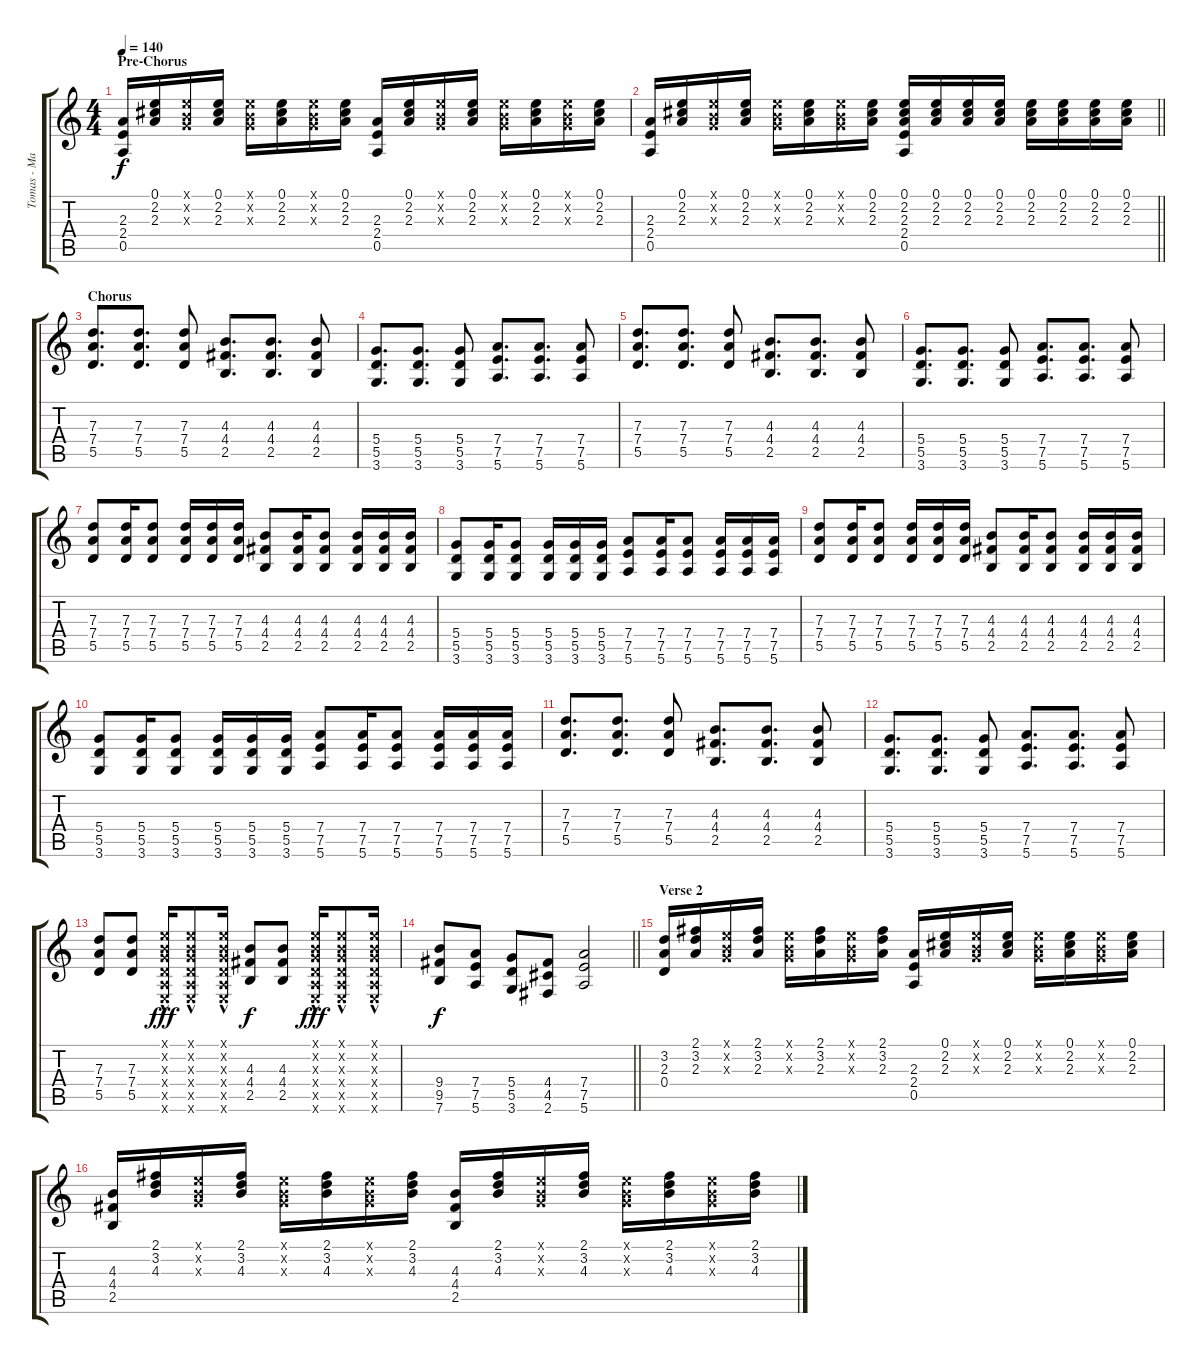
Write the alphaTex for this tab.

\track ("Tomas - Main Guitar" "Tomas - Ma") {instrument electricguitarclean}
\staff {score tabs}
\tuning (E4 B3 G3 D3 A2 E2) {hide}
\ts (4 4)
\section ("" "Pre-Chorus")
\tempo 140
\clef g2
\ks c
(2.3 2.4 0.5).16{dy f} (0.1 2.2 2.3).16 (0.1{x} 0.2{x} 0.3{x}).16 (0.1 2.2 2.3).16 (0.1{x} 0.2{x} 0.3{x}).16 (0.1 2.2 2.3).16 (0.1{x} 0.2{x} 0.3{x}).16 (0.1 2.2 2.3).16 (2.3 2.4 0.5).16 (0.1 2.2 2.3).16 (0.1{x} 0.2{x} 0.3{x}).16 (0.1 2.2 2.3).16 (0.1{x} 0.2{x} 0.3{x}).16 (0.1 2.2 2.3).16 (0.1{x} 0.2{x} 0.3{x}).16 (0.1 2.2 2.3).16 |
\barLineRight lightlight
(2.3 2.4 0.5).16 (0.1 2.2 2.3).16 (0.1{x} 0.2{x} 0.3{x}).16 (0.1 2.2 2.3).16 (0.1{x} 0.2{x} 0.3{x}).16 (0.1 2.2 2.3).16 (0.1{x} 0.2{x} 0.3{x}).16 (0.1 2.2 2.3).16 (0.1 2.2 2.3 2.4 0.5).16 (0.1 2.2 2.3).16 (0.1 2.2 2.3).16 (0.1 2.2 2.3).16 (0.1 2.2 2.3).16 (0.1 2.2 2.3).16 (0.1 2.2 2.3).16 (0.1 2.2 2.3).16 |
\section ("" "Chorus")
(7.3 7.4 5.5).8{d instrument distortionguitar} (7.3 7.4 5.5).8{d} (7.3 7.4 5.5).8 (4.3 4.4 2.5).8{d} (4.3 4.4 2.5).8{d} (4.3 4.4 2.5).8 |
(5.4 5.5 3.6).8{d} (5.4 5.5 3.6).8{d} (5.4 5.5 3.6).8 (7.4 7.5 5.6).8{d} (7.4 7.5 5.6).8{d} (7.4 7.5 5.6).8 |
(7.3 7.4 5.5).8{d} (7.3 7.4 5.5).8{d} (7.3 7.4 5.5).8 (4.3 4.4 2.5).8{d} (4.3 4.4 2.5).8{d} (4.3 4.4 2.5).8 |
(5.4 5.5 3.6).8{d} (5.4 5.5 3.6).8{d} (5.4 5.5 3.6).8 (7.4 7.5 5.6).8{d} (7.4 7.5 5.6).8{d} (7.4 7.5 5.6).8 |
(7.3 7.4 5.5).8 (7.3 7.4 5.5).16 (7.3 7.4 5.5).8 (7.3 7.4 5.5).16 (7.3 7.4 5.5).16 (7.3 7.4 5.5).16 (4.3 4.4 2.5).8 (4.3 4.4 2.5).16 (4.3 4.4 2.5).8 (4.3 4.4 2.5).16 (4.3 4.4 2.5).16 (4.3 4.4 2.5).16 |
(5.4 5.5 3.6).8 (5.4 5.5 3.6).16 (5.4 5.5 3.6).8 (5.4 5.5 3.6).16 (5.4 5.5 3.6).16 (5.4 5.5 3.6).16 (7.4 7.5 5.6).8 (7.4 7.5 5.6).16 (7.4 7.5 5.6).8 (7.4 7.5 5.6).16 (7.4 7.5 5.6).16 (7.4 7.5 5.6).16 |
(7.3 7.4 5.5).8 (7.3 7.4 5.5).16 (7.3 7.4 5.5).8 (7.3 7.4 5.5).16 (7.3 7.4 5.5).16 (7.3 7.4 5.5).16 (4.3 4.4 2.5).8 (4.3 4.4 2.5).16 (4.3 4.4 2.5).8 (4.3 4.4 2.5).16 (4.3 4.4 2.5).16 (4.3 4.4 2.5).16 |
(5.4 5.5 3.6).8 (5.4 5.5 3.6).16 (5.4 5.5 3.6).8 (5.4 5.5 3.6).16 (5.4 5.5 3.6).16 (5.4 5.5 3.6).16 (7.4 7.5 5.6).8 (7.4 7.5 5.6).16 (7.4 7.5 5.6).8 (7.4 7.5 5.6).16 (7.4 7.5 5.6).16 (7.4 7.5 5.6).16 |
(7.3 7.4 5.5).8{d} (7.3 7.4 5.5).8{d} (7.3 7.4 5.5).8 (4.3 4.4 2.5).8{d} (4.3 4.4 2.5).8{d} (4.3 4.4 2.5).8 |
(5.4 5.5 3.6).8{d} (5.4 5.5 3.6).8{d} (5.4 5.5 3.6).8 (7.4 7.5 5.6).8{d} (7.4 7.5 5.6).8{d} (7.4 7.5 5.6).8 |
(7.3 7.4 5.5).8 (7.3 7.4 5.5).8 (0.1{hac x} 0.2{hac x} 0.3{hac x} 0.4{hac x} 0.5{hac x} 0.6{hac x}).16{dy fff} (0.1{hac x} 0.2{hac x} 0.3{hac x} 0.4{hac x} 0.5{hac x} 0.6{hac x}).8 (0.1{hac x} 0.2{hac x} 0.3{hac x} 0.4{hac x} 0.5{hac x} 0.6{hac x}).16 (4.3 4.4 2.5).8{dy f} (4.3 4.4 2.5).8 (0.1{hac x} 0.2{hac x} 0.3{hac x} 0.4{hac x} 0.5{hac x} 0.6{hac x}).16{dy fff} (0.1{hac x} 0.2{hac x} 0.3{hac x} 0.4{hac x} 0.5{hac x} 0.6{hac x}).8 (0.1{hac x} 0.2{hac x} 0.3{hac x} 0.4{hac x} 0.5{hac x} 0.6{hac x}).16 |
\barLineRight lightlight
(9.4 9.5 7.6).8{dy f} (7.4 7.5 5.6).8 (5.4 5.5 3.6).8 (4.4 4.5 2.6).8 (7.4 7.5 5.6).2 |
\section ("" "Verse 2")
(3.2 2.3 0.4).16{instrument electricguitarclean} (2.1 3.2 2.3).16 (0.1{x} 0.2{x} 0.3{x}).16 (2.1 3.2 2.3).16 (0.1{x} 0.2{x} 0.3{x}).16 (2.1 3.2 2.3).16 (0.1{x} 0.2{x} 0.3{x}).16 (2.1 3.2 2.3).16 (2.3 2.4 0.5).16 (0.1 2.2 2.3).16 (0.1{x} 0.2{x} 0.3{x}).16 (0.1 2.2 2.3).16 (0.1{x} 0.2{x} 0.3{x}).16 (0.1 2.2 2.3).16 (0.1{x} 0.2{x} 0.3{x}).16 (0.1 2.2 2.3).16 |
(4.3 4.4 2.5).16 (2.1 3.2 4.3).16 (0.1{x} 0.2{x} 0.3{x}).16 (2.1 3.2 4.3).16 (0.1{x} 0.2{x} 0.3{x}).16 (2.1 3.2 4.3).16 (0.1{x} 0.2{x} 0.3{x}).16 (2.1 3.2 4.3).16 (4.3 4.4 2.5).16 (2.1 3.2 4.3).16 (0.1{x} 0.2{x} 0.3{x}).16 (2.1 3.2 4.3).16 (0.1{x} 0.2{x} 0.3{x}).16 (2.1 3.2 4.3).16 (0.1{x} 0.2{x} 0.3{x}).16 (2.1 3.2 4.3).16
